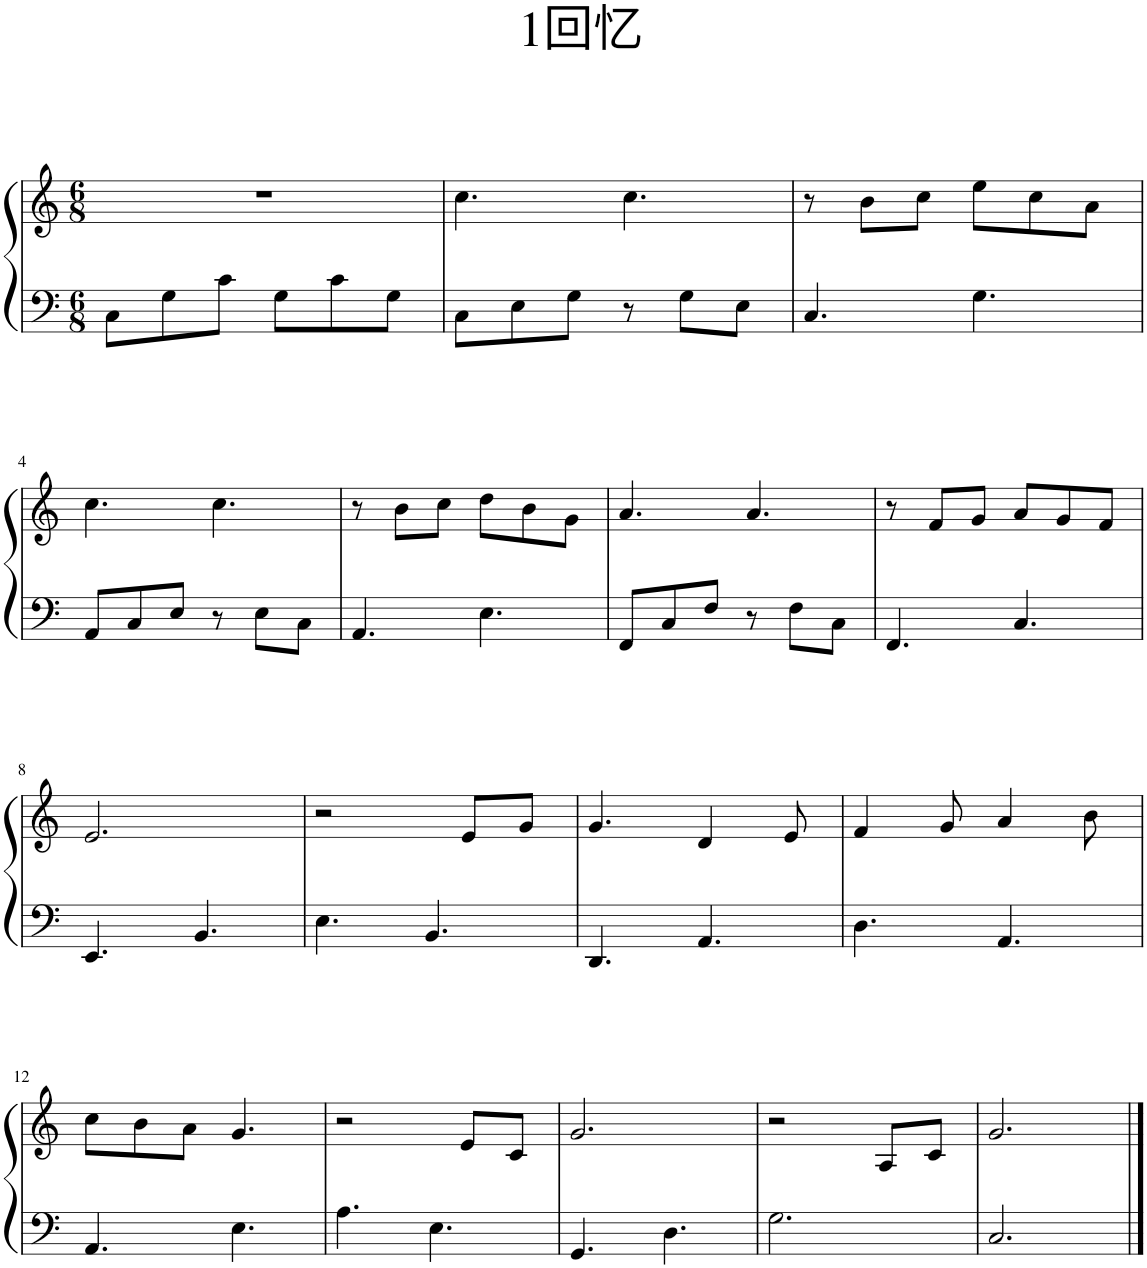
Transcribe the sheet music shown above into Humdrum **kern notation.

**kern	**kern
*part1	*part1
*staff2	*staff1
*I"钢琴	*
*clefF4	*clefG2
*k[]	*k[]
*M6/8	*M6/8
=1	=1
8C\L	2.r
8G\	.
8c\J	.
8G\L	.
8c\	.
8G\J	.
=2	=2
8C\L	4.cc\
8E\	.
8G\J	.
8r	4.cc\
8G\L	.
8E\J	.
=3	=3
4.C/	8r
.	8b\L
.	8cc\J
4.G\	8ee\L
.	8cc\
.	8a\J
!!LO:LB:g=z
=4	=4
8AA/L	4.cc\
8C/	.
8E/J	.
8r	4.cc\
8E\L	.
8C\J	.
=5	=5
4.AA/	8r
.	8b\L
.	8cc\J
4.E\	8dd\L
.	8b\
.	8g\J
=6	=6
8FF/L	4.a/
8C/	.
8F/J	.
8r	4.a/
8F\L	.
8C\J	.
=7	=7
4.FF/	8r
.	8f/L
.	8g/J
4.C/	8a/L
.	8g/
.	8f/J
!!LO:LB:g=z
=8	=8
4.EE/	2.e/
4.BB/	.
=9	=9
4.E\	2r
4.BB/	.
.	8e/L
.	8g/J
=10	=10
4.DD/	4.g/
4.AA/	4d/
.	8e/
=11	=11
4.D\	4f/
.	8g/
4.AA/	4a/
.	8b\
!!LO:LB:g=z
=12	=12
4.AA/	8cc\L
.	8b\
.	8a\J
4.E\	4.g/
=13	=13
4.A\	2r
4.E\	.
.	8e/L
.	8c/J
=14	=14
4.GG/	2.g/
4.D\	.
=15	=15
2.G\	2r
.	8A/L
.	8c/J
=16	=16
2.C/	2.g/
==	==
*-	*-
